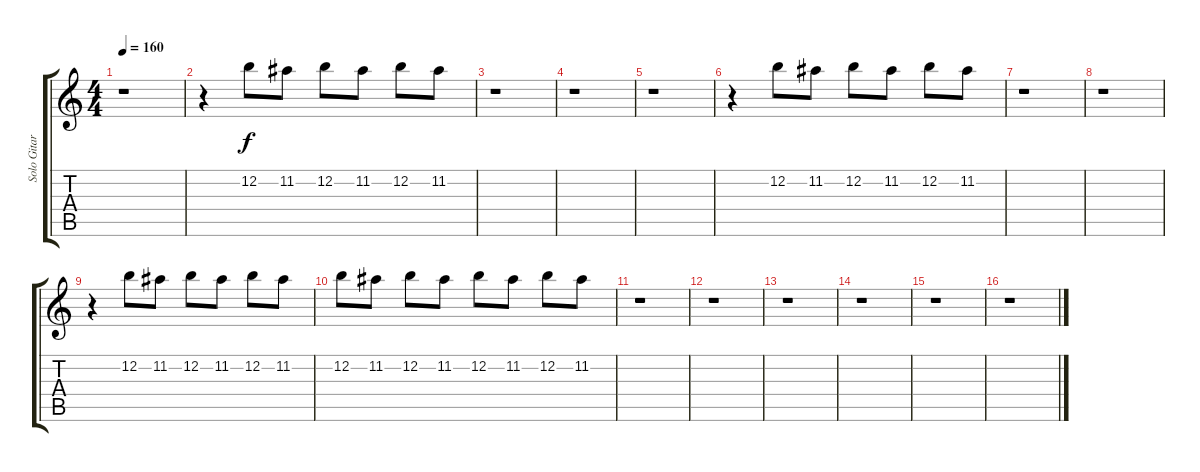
\track ("Solo Gitarre" "Solo Gitar") {instrument overdrivenguitar}
\staff {score tabs}
\tuning (E4 B3 G3 D3 A2 E2) {hide}
\ts (4 4)
\tempo 160
\clef g2
\ks c
r.1{dy f} |
r.4 12.2.8 11.2.8 12.2.8 11.2.8 12.2.8 11.2.8 |
r.1 |
r.1 |
r.1 |
r.4 12.2.8 11.2.8 12.2.8 11.2.8 12.2.8 11.2.8 |
r.1 |
r.1 |
r.4 12.2.8 11.2.8 12.2.8 11.2.8 12.2.8 11.2.8 |
12.2.8 11.2.8 12.2.8 11.2.8 12.2.8 11.2.8 12.2.8 11.2.8 |
r.1 |
r.1 |
r.1 |
r.1 |
r.1 |
r.1
